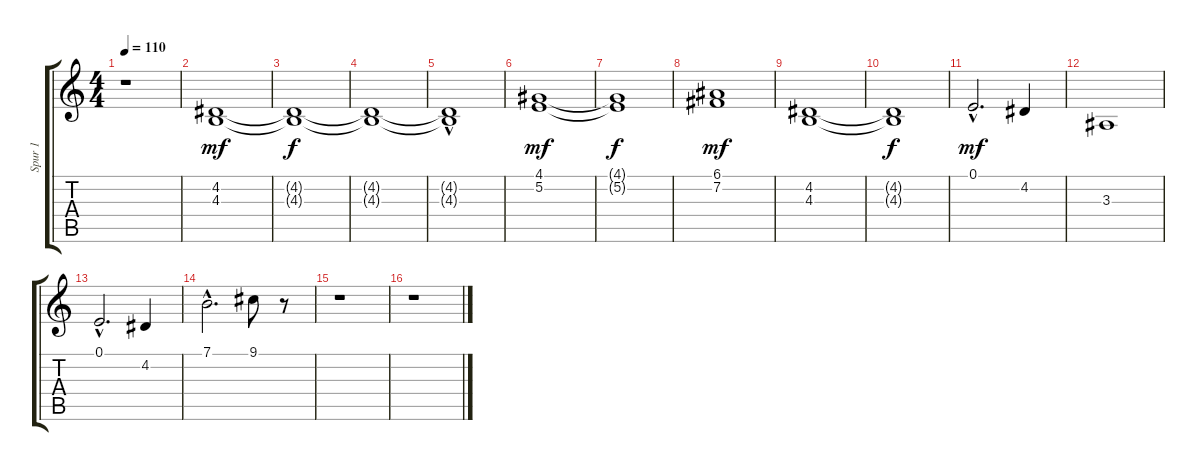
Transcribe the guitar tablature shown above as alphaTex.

\track ("Spur 1" "Spur 1") {instrument stringensemble1}
\staff {score tabs}
\tuning (E4 B3 G3 D3 A2 E2) {hide}
\ts (4 4)
\tempo 110
\clef g2
\ks c
r.1{dy mf} |
(4.2 4.3).1 |
(4.2{t} 4.3{t}).1{dy f} |
(4.2{t} 4.3{t}).1 |
(4.2{hac t} 4.3{t}).1 |
(4.1 5.2).1{dy mf} |
(4.1{t} 5.2{t}).1{dy f} |
(6.1 7.2).1{dy mf} |
(4.2 4.3).1 |
(4.2{t} 4.3{t}).1{dy f} |
0.1{hac}.2{d dy mf} 4.2.4 |
3.3.1 |
0.1{hac}.2{d} 4.2.4 |
7.1{hac}.2{d} 9.1.8 r.8 |
r.1 |
r.1
